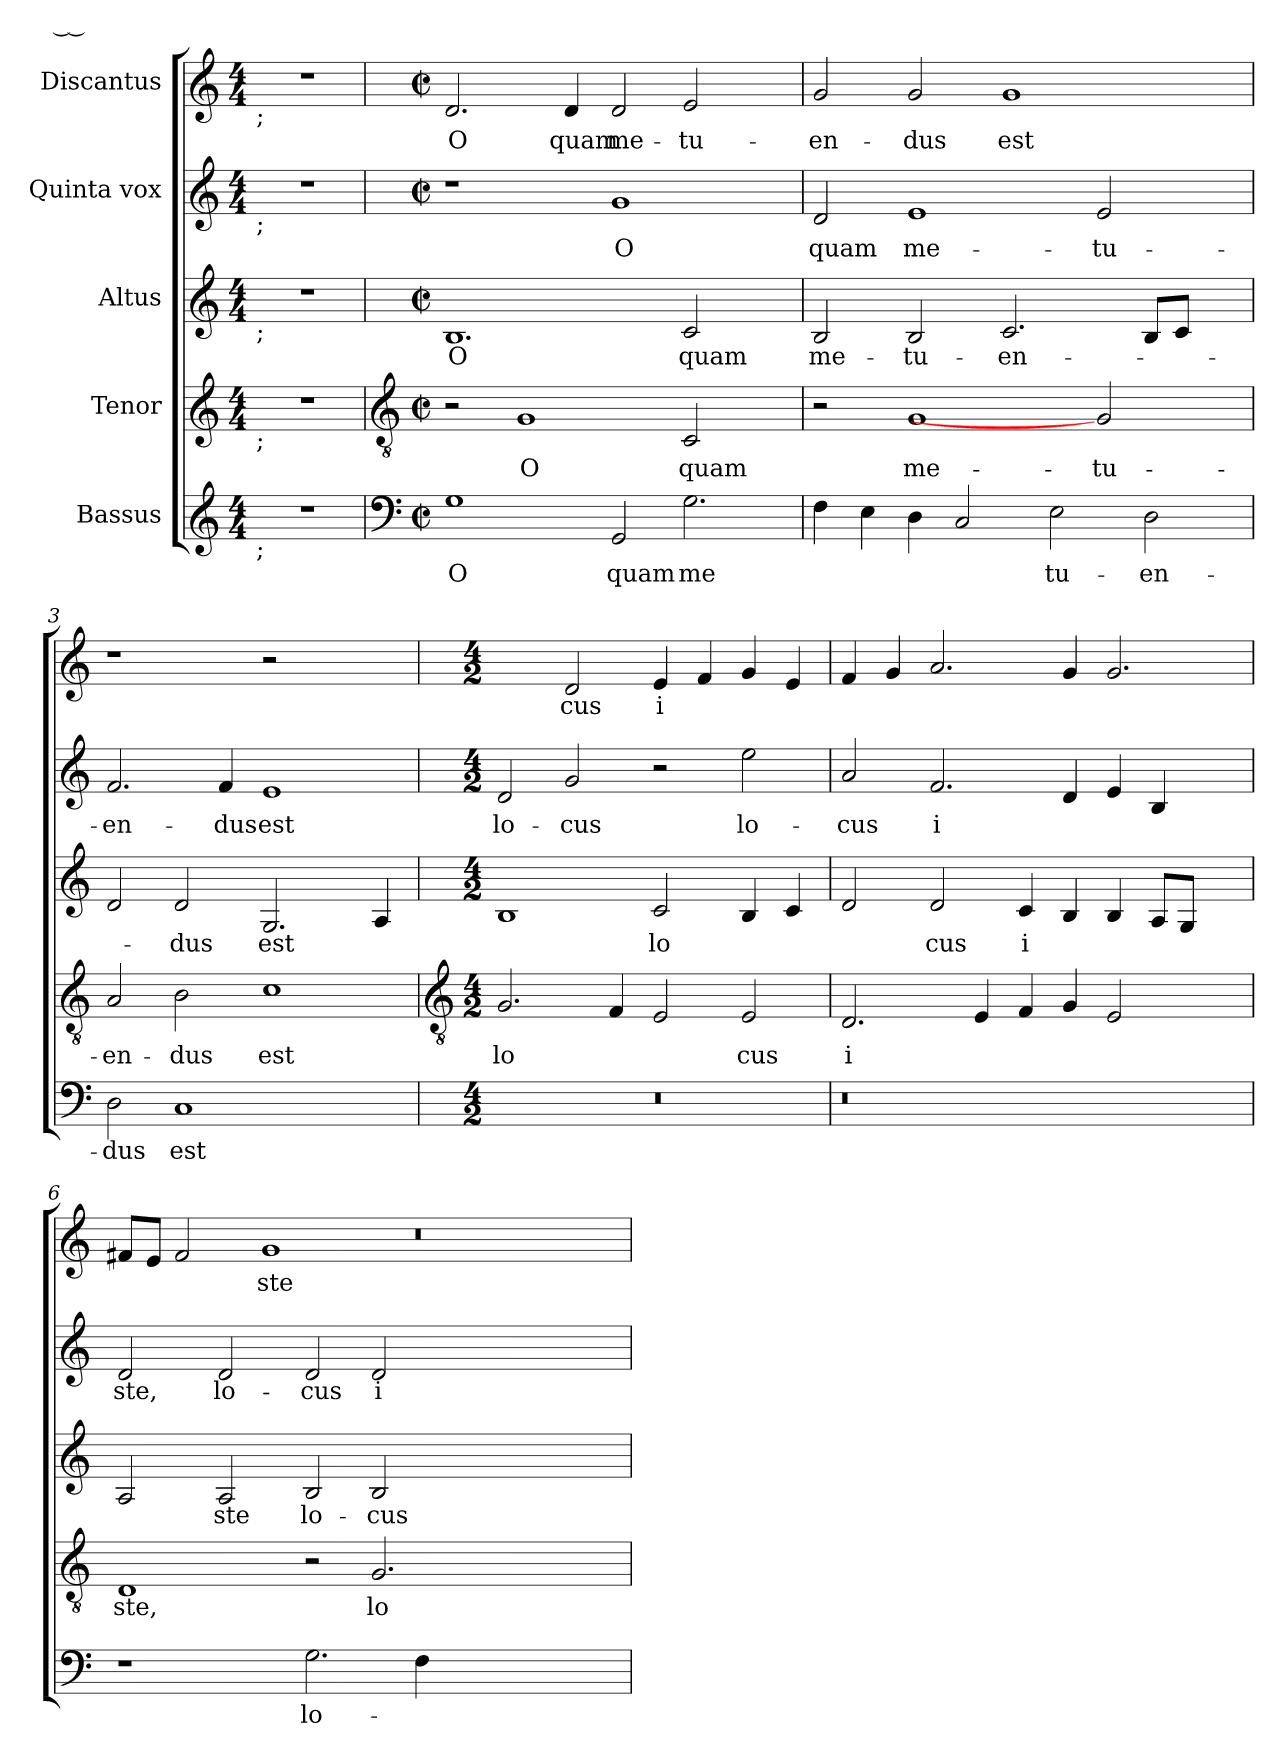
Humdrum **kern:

**kern	**text	**kern	**text	**kern	**text	**kern	**text	**kern	**text
*part5	*part5	*part4	*part4	*part3	*part3	*part2	*part2	*part1	*part1
*staff5	*staff5	*staff4	*staff4	*staff3	*staff3	*staff2	*staff2	*staff1	*staff1
*I"Bassus	*	*I"Tenor	*	*I"Altus	*	*I"Quinta vox	*	*I"Discantus	*
*clefG2	*	*clefG2	*	*clefG2	*	*clefG2	*	*clefG2	*
*k[]	*	*k[]	*	*k[]	*	*k[]	*	*k[]	*
*C:	*	*C:	*	*C:	*	*C:	*	*C:	*
*M4/4	*	*M4/4	*	*M4/4	*	*M4/4	*	*M4/4	*
=	=	=	=	=	=	=	=	=	=
!	!	!	!	!	!	!	!	!LO:TX:b:t=;	!
!	!	!	!	!	!	!LO:TX:b:t=;	!	!	!
!	!	!	!	!LO:TX:b:t=;	!	!	!	!	!
!	!	!LO:TX:b:t=;	!	!	!	!	!	!	!
!LO:TX:b:t=;	!	!	!	!	!	!	!	!	!
1r	.	1r	.	1r	.	1r	.	1r	.
!!LO:LB:g=z
=1	=1	=1	=1	=1	=1	=1	=1	=1	=1
*clefF4	*	*clefGv2	*	*	*	*	*	*	*
*M4/2	*	*M4/2	*	*M4/2	*	*M4/2	*	*M4/2	*
*met(c|)	*	*met(c|)	*	*met(c|)	*	*met(c|)	*	*met(c|)	*
!	!LO:LY:b	!	!	!	!LO:LY:b	!	!	!	!LO:LY:b
1G	O	2r	.	1.B	O	1r	.	2.d	O
!	!	!	!LO:LY:b	!	!	!	!	!	!
.	.	1G	O	.	.	.	.	.	.
!	!	!	!	!	!	!	!	!	!LO:LY:b
.	.	.	.	.	.	.	.	4d	quam
!	!LO:LY:b	!	!	!	!	!	!LO:LY:b	!	!LO:LY:b
2GG	quam	.	.	.	.	1g	O	2d	me-
!	!LO:LY:b	!	!LO:LY:b	!	!LO:LY:b	!	!	!	!LO:LY:b
2.G	me	2C	quam	2c	quam	.	.	2e	-tu-
.	.	4ryy	.	4ryy	.	4ryy	.	4ryy	.
=2	=2	=2	=2	=2	=2	=2	=2	=2	=2
!	!	!	!	!	!LO:LY:b	!	!LO:LY:b	!	!LO:LY:b
4F	.	2r	.	2B	me-	2d	quam	2g	-en-
4E	.	.	.	.	.	.	.	.	.
!	!	!	!LO:LY:b	!	!LO:LY:b	!	!LO:LY:b	!	!LO:LY:b
4D	.	1G	me-	2B	-tu-	1e	me-	2g	-dus
2C	.	.	.	.	.	.	.	.	.
!	!	!	!	!	!LO:LY:b	!	!	!	!LO:LY:b
.	.	.	.	2.c	-en-	.	.	1g	est
!	!LO:LY:b	!	!	!	!	!	!	!	!
2E	tu-	.	.	.	.	.	.	.	.
!	!	!	!LO:LY:b	!	!	!	!LO:LY:b	!	!
.	.	2G]	-tu-	.	.	2e	-tu-	.	.
!	!LO:LY:b	!	!	!	!	!	!	!	!
2D	-en-	.	.	8BL	.	.	.	.	.
.	.	.	.	8cJ	.	.	.	.	.
.	.	4ryy	.	4ryy	.	4ryy	.	4ryy	.
=3	=3	=3	=3	=3	=3	=3	=3	=3	=3
!	!LO:LY:b	!	!LO:LY:b	!	!	!	!LO:LY:b	!	!
2D	-dus	2A	-en-	2d	.	2.f	-en-	1r	.
!	!LO:LY:b	!	!LO:LY:b	!	!LO:LY:b	!	!	!	!
1C	est	2B	-dus	2d	-dus	.	.	.	.
!	!	!	!	!	!	!	!LO:LY:b	!	!
.	.	.	.	.	.	4f	-dus	.	.
!	!	!	!LO:LY:b	!	!LO:LY:b	!	!LO:LY:b	!	!
.	.	1c	est	2.G	est	1e	est	2r	.
!	!	!	!	!	!	!	!	!	!LO:LY:b
2ryy	.	.	.	.	.	.	.	[2gyy	lo-
.	.	.	.	4A	.	.	.	.	.
!!LO:LB:g=z
=4	=4	=4	=4	=4	=4	=4	=4	=4	=4
*	*	*clefGv2	*	*	*	*	*	*	*
*M4/2	*	*M4/2	*	*M4/2	*	*M4/2	*	*M4/2	*
!	!	!	!LO:LY:b	!	!LO:LY:b	!	!LO:LY:b	!	!
0r	.	2.G	lo	1B	___	2d	lo-	2gyy]	.
!	!	!	!	!	!	!	!LO:LY:b	!	!LO:LY:b
.	.	.	.	.	.	2g	-cus	2d	-cus
.	.	4F	.	.	.	.	.	.	.
!	!	!	!	!	!LO:LY:b	!	!	!	!LO:LY:b
.	.	2E	.	2c	lo	2r	.	4e	i
.	.	.	.	.	.	.	.	4f	.
!	!	!	!LO:LY:b	!	!	!	!LO:LY:b	!	!
.	.	2E	cus	4B	.	2ee	lo-	4g	.
.	.	.	.	4c	.	.	.	4e	.
=5	=5	=5	=5	=5	=5	=5	=5	=5	=5
!	!	!	!LO:LY:b	!	!	!	!LO:LY:b	!	!
0r	.	2.D	i	2d	.	2a	-cus	4f	.
.	.	.	.	.	.	.	.	4g	.
!	!	!	!	!	!LO:LY:b	!	!LO:LY:b	!	!
.	.	.	.	2d	cus	2.f	i	2.a	.
.	.	4E	.	.	.	.	.	.	.
!	!	!	!	!	!LO:LY:b	!	!	!	!
.	.	4F	.	4c	i	.	.	.	.
.	.	4G	.	4B	.	4d	.	4g	.
.	.	2E	.	4B	.	4e	.	2.g	.
.	.	.	.	8AL	.	4B	.	.	.
.	.	.	.	8GJ	.	.	.	.	.
4ryy	.	4ryy	.	4ryy	.	4ryy	.	.	.
=6	=6	=6	=6	=6	=6	=6	=6	=6	=6
!	!	!	!LO:LY:b	!	!	!	!LO:LY:b	!	!
1r	.	1D	ste,	2A	.	2d	ste,	8f#L	.
.	.	.	.	.	.	.	.	8eJ	.
.	.	.	.	.	.	.	.	2f#	.
!	!	!	!	!	!LO:LY:b	!	!LO:LY:b	!	!
.	.	.	.	2A	ste	2d	lo-	.	.
!	!	!	!	!	!	!	!	!	!LO:LY:b
.	.	.	.	.	.	.	.	1g	ste
!	!LO:LY:b	!	!	!	!LO:LY:b	!	!LO:LY:b	!	!
2.G	lo-	2r	.	2B	lo-	2d	-cus	.	.
!	!	!	!LO:LY:b	!	!LO:LY:b	!	!LO:LY:b	!	!
.	.	2.G	lo-	2B	-cus	2d	i-	.	.
4F	.	.	.	.	.	.	.	0r	.
1..ryy	.	.	.	1..ryy	.	1..ryy	.	.	.
.	.	1.ryy	.	.	.	.	.	.	.
=	=	=	=	=	=	=	=	=	=
*-	*-	*-	*-	*-	*-	*-	*-	*-	*-
